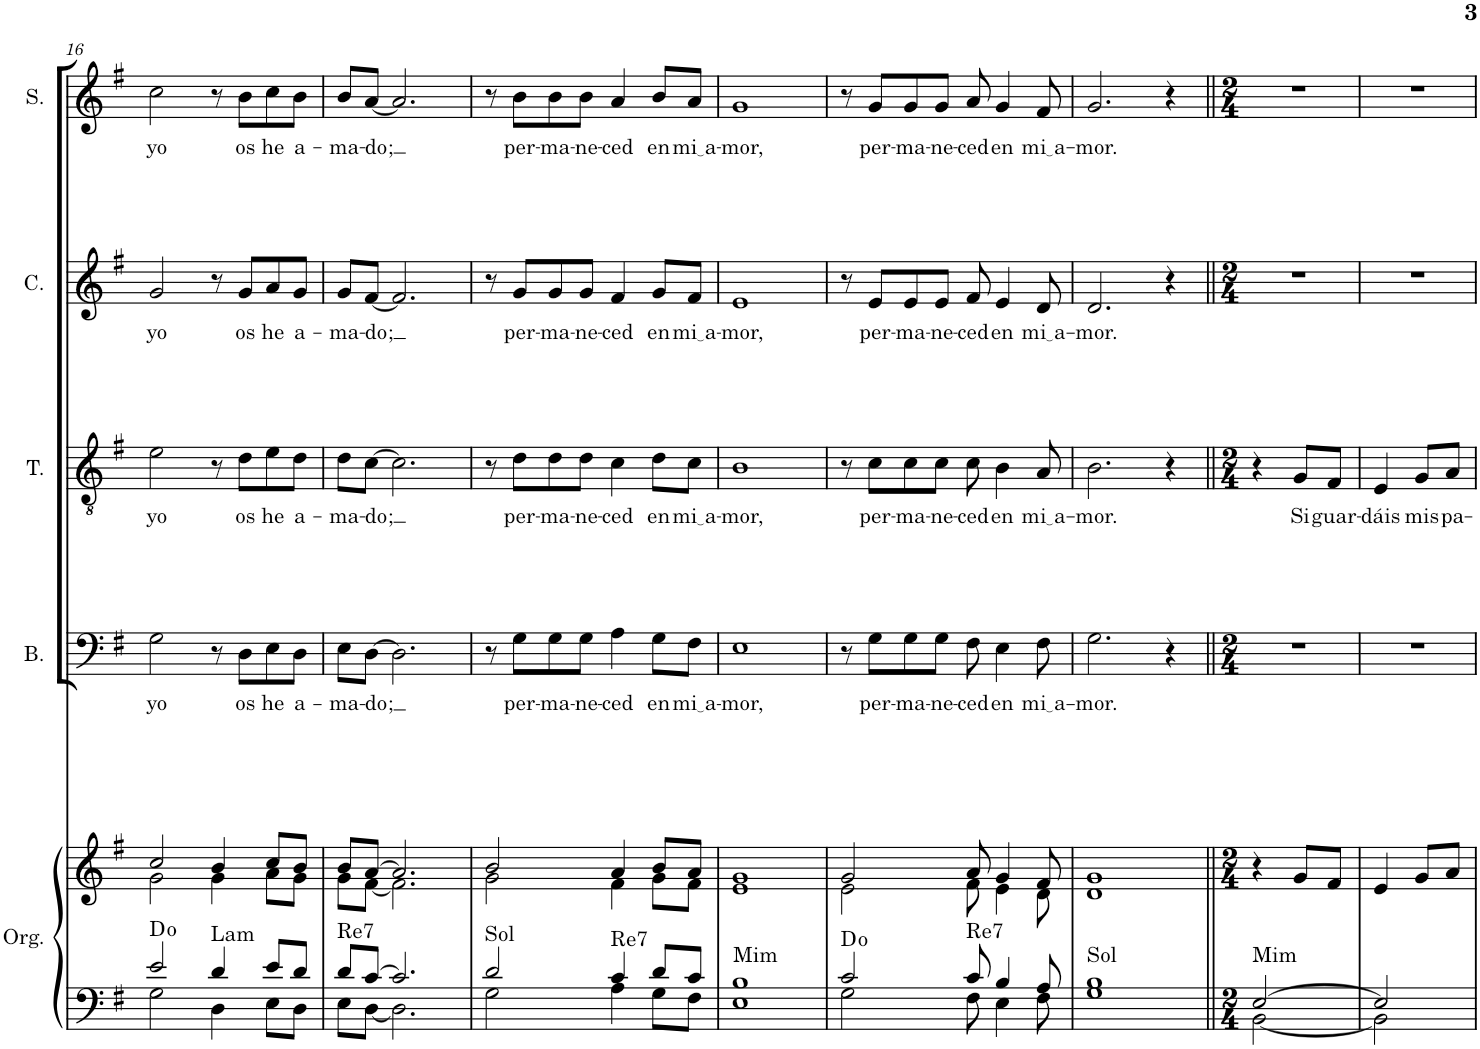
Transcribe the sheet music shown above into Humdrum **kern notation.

**kern	**kern	**harte	**kern	**text	**kern	**text	**kern	**text	**kern	**text
*part5	*part5	*part5	*part4	*part4	*part3	*part3	*part2	*part2	*part1	*part1
*staff6	*staff5	*	*staff4	*staff4	*staff3	*staff3	*staff2	*staff2	*staff1	*staff1
*I"Órgano	*	*	*I"Bajo	*	*I"Tenor	*	*I"Contralto	*	*I"Soprano	*
*	*	*	*I'B.	*	*I'T.	*	*I'C.	*	*I'S.	*
!!LO:PB:g=z
*clefF4	*clefG2	*	*clefF4	*	*clefGv2	*	*clefG2	*	*clefG2	*
*k[f#]	*k[f#]	*	*k[f#]	*	*k[f#]	*	*k[f#]	*	*k[f#]	*
*M4/4	*M4/4	*	*M4/4	*	*M4/4	*	*M4/4	*	*M4/4	*
=16	=16	=16	=16	=16	=16	=16	=16	=16	=16	=16
*^	*^	*	*	*	*	*	*	*	*	*
!	!	!	!	!	!	!LO:LY:b	!	!LO:LY:b	!	!LO:LY:b	!	!LO:LY:b
2e/	2G\	2cc/	2g\	D:dim	2G\	yo	2e\	yo	2g/	yo	2cc\	yo
!	!	!	!	!LO:H:kt=Lam	!	!	!	!	!	!	!	!
4d/	4D\	4b/	4g\	N	8r	.	8r	.	8r	.	8r	.
!	!	!	!	!	!	!LO:LY:b	!	!LO:LY:b	!	!LO:LY:b	!	!LO:LY:b
.	.	.	.	.	8D\L	os	8d\L	os	8g/L	os	8b\L	os
!	!	!	!	!	!	!LO:LY:b	!	!LO:LY:b	!	!LO:LY:b	!	!LO:LY:b
8e/L	8E\L	8cc/L	8a\L	.	8E\	he	8e\	he	8a/	he	8cc\	he
!	!	!	!	!	!	!LO:LY:b	!	!LO:LY:b	!	!LO:LY:b	!	!LO:LY:b
8d/J	8D\J	8b/J	8g\J	.	8D\J	a-	8d\J	a-	8g/J	a-	8b\J	a-
=17	=17	=17	=17	=17	=17	=17	=17	=17	=17	=17	=17	=17
!	!	!	!	!LO:H:kt=Re7	!	!LO:LY:b	!	!LO:LY:b	!	!LO:LY:b	!	!LO:LY:b
8d/L	8E\L	8b/L	8g\L	N	8E\L	-ma-	8d\L	-ma-	8g/L	-ma-	8b/L	-ma-
!	!	!	!	!	!	!LO:LY:b	!	!LO:LY:b	!	!LO:LY:b	!	!LO:LY:b
[8c/J	[8D\J	[8a/J	[8f#\J	.	[8D\J	-do;	[8c\J	-do;	[8f#/J	-do;	[8a/J	-do;
2.c/]	2.D\]	2.a/]	2.f#\]	.	2.D\]	.	2.c\]	.	2.f#/]	.	2.a/]	.
=18	=18	=18	=18	=18	=18	=18	=18	=18	=18	=18	=18	=18
!	!	!	!	!LO:H:kt=Sol	!	!	!	!	!	!	!	!
2d/	2G\	2b/	2g\	N	8r	.	8r	.	8r	.	8r	.
!	!	!	!	!	!	!LO:LY:b	!	!LO:LY:b	!	!LO:LY:b	!	!LO:LY:b
.	.	.	.	.	8G\L	per-	8d\L	per-	8g/L	per-	8b\L	per-
!	!	!	!	!	!	!LO:LY:b	!	!LO:LY:b	!	!LO:LY:b	!	!LO:LY:b
.	.	.	.	.	8G\	-ma-	8d\	-ma-	8g/	-ma-	8b\	-ma-
!	!	!	!	!	!	!LO:LY:b	!	!LO:LY:b	!	!LO:LY:b	!	!LO:LY:b
.	.	.	.	.	8G\J	-ne-	8d\J	-ne-	8g/J	-ne-	8b\J	-ne-
!	!	!	!	!LO:H:kt=Re7	!	!LO:LY:b	!	!LO:LY:b	!	!LO:LY:b	!	!LO:LY:b
4c/	4A\	4a/	4f#\	N	4A\	-ced	4c\	-ced	4f#/	-ced	4a/	-ced
!	!	!	!	!	!	!LO:LY:b	!	!LO:LY:b	!	!LO:LY:b	!	!LO:LY:b
8d/L	8G\L	8b/L	8g\L	.	8G\L	en	8d\L	en	8g/L	en	8b/L	en
!	!	!	!	!	!	!LO:LY:b	!	!LO:LY:b	!	!LO:LY:b	!	!LO:LY:b
8c/J	8F#\J	8a/J	8f#\J	.	8F#\J	mi a	8c\J	mi a	8f#/J	mi a	8a/J	mi a
=19	=19	=19	=19	=19	=19	=19	=19	=19	=19	=19	=19	=19
!	!	!	!	!LO:H:kt=Mim	!	!LO:LY:b	!	!LO:LY:b	!	!LO:LY:b	!	!LO:LY:b
1B	1E	1g	1e	N	1E	-mor,	1B	-mor,	1e	-mor,	1g	-mor,
=20	=20	=20	=20	=20	=20	=20	=20	=20	=20	=20	=20	=20
2c/	2G\	2g/	2e\	D:dim	8r	.	8r	.	8r	.	8r	.
!	!	!	!	!	!	!LO:LY:b	!	!LO:LY:b	!	!LO:LY:b	!	!LO:LY:b
.	.	.	.	.	8G\L	per-	8c\L	per-	8e/L	per-	8g/L	per-
!	!	!	!	!	!	!LO:LY:b	!	!LO:LY:b	!	!LO:LY:b	!	!LO:LY:b
.	.	.	.	.	8G\	-ma-	8c\	-ma-	8e/	-ma-	8g/	-ma-
!	!	!	!	!	!	!LO:LY:b	!	!LO:LY:b	!	!LO:LY:b	!	!LO:LY:b
.	.	.	.	.	8G\J	-ne-	8c\J	-ne-	8e/J	-ne-	8g/J	-ne-
!	!	!	!	!LO:H:kt=Re7	!	!LO:LY:b	!	!LO:LY:b	!	!LO:LY:b	!	!LO:LY:b
8c/	8F#\	8a/	8f#\	N	8F#\	-ced	8c\	-ced	8f#/	-ced	8a/	-ced
!	!	!	!	!	!	!LO:LY:b	!	!LO:LY:b	!	!LO:LY:b	!	!LO:LY:b
4B/	4E\	4g/	4e\	.	4E\	en	4B\	en	4e/	en	4g/	en
!	!	!	!	!	!	!LO:LY:b	!	!LO:LY:b	!	!LO:LY:b	!	!LO:LY:b
8A/	8F#\	8f#/	8d\	.	8F#\	mi a	8A/	mi a	8d/	mi a	8f#/	mi a
=21	=21	=21	=21	=21	=21	=21	=21	=21	=21	=21	=21	=21
!	!	!	!	!LO:H:kt=Sol	!	!LO:LY:b	!	!LO:LY:b	!	!LO:LY:b	!	!LO:LY:b
1B	1G	1g	1d	N	2.G\	-mor.	2.B\	-mor.	2.d/	-mor.	2.g/	-mor.
.	.	.	.	.	4r	.	4r	.	4r	.	4r	.
*	*	*v	*v	*	*	*	*	*	*	*	*	*
=22||	=22||	=22||	=22||	=22||	=22||	=22||	=22||	=22||	=22||	=22||	=22||
*M2/4	*	*M2/4	*	*M2/4	*	*M2/4	*	*M2/4	*	*M2/4	*
!	!	!	!LO:H:kt=Mim	!	!	!	!	!	!	!	!
[2E/	[2BB\	4r	N	2r	.	4r	.	2r	.	2r	.
!	!	!	!	!	!	!	!LO:LY:b	!	!	!	!
.	.	8g/L	.	.	.	8G/L	Si	.	.	.	.
!	!	!	!	!	!	!	!LO:LY:b	!	!	!	!
.	.	8f#/J	.	.	.	8F#/J	guar-	.	.	.	.
=23	=23	=23	=23	=23	=23	=23	=23	=23	=23	=23	=23
!	!	!	!	!	!	!	!LO:LY:b	!	!	!	!
2E/]	2BB\]	4e/	.	2r	.	4E/	-dáis	2r	.	2r	.
!	!	!	!	!	!	!	!LO:LY:b	!	!	!	!
.	.	8g/L	.	.	.	8G/L	mis	.	.	.	.
!	!	!	!	!	!	!	!LO:LY:b	!	!	!	!
.	.	8a/J	.	.	.	8A/J	pa-	.	.	.	.
*v	*v	*	*	*	*	*	*	*	*	*	*
=	=	=	=	=	=	=	=	=	=	=
*-	*-	*-	*-	*-	*-	*-	*-	*-	*-	*-
